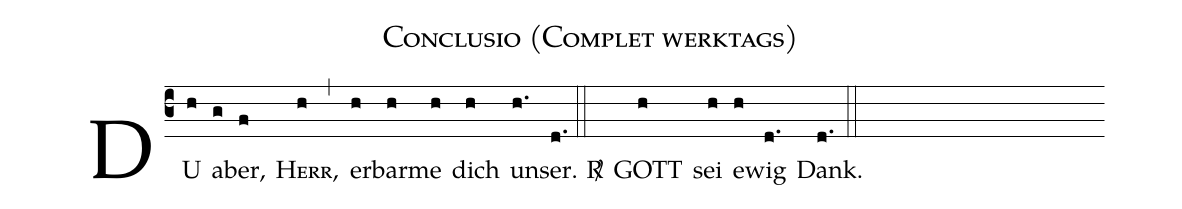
name: Conclusio (Complet werktags);
%%
(c3) DU(h) a(g)ber,(f) <sc>Herr,</sc>(h) (,) er(h)bar(h)me(h) dich(h) un(h.)ser.(d.) (::)
<v>\Rbar</v>() GOTT(h) sei(h) e(h)wig(d.) Dank.(d.) (::)
